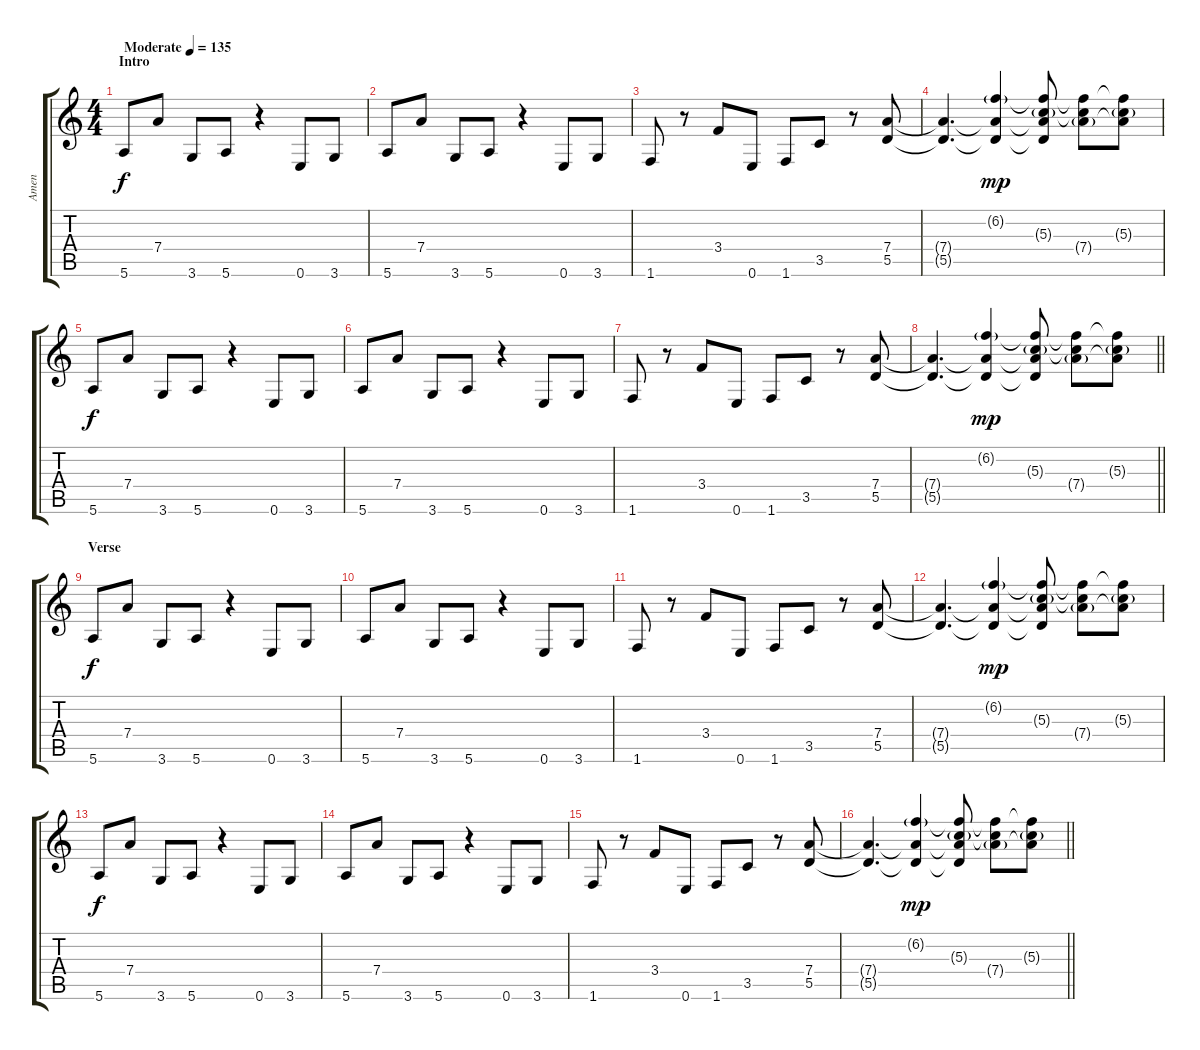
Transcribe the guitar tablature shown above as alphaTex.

\track ("Amen" "Amen") {instrument distortionguitar}
\staff {score tabs}
\tuning (E4 B3 G3 D3 A2 E2) {hide}
\ts (4 4)
\section ("" "Intro")
\tempo (135 "Moderate")
\clef g2
\ks c
5.6.8{dy f instrument distortionguitar} 7.4.8 3.6.8 5.6.8 r.4 0.6.8 3.6.8 |
5.6.8 7.4.8 3.6.8 5.6.8 r.4 0.6.8 3.6.8 |
1.6.8 r.8 3.4.8 0.6.8 1.6.8 3.5.8 r.8 (7.4 5.5).8 |
(7.4{t} 5.5{t}).4{d} (6.2{g} 7.4{t} 5.5{t}).4{dy mp} (6.2{t} 5.3{g} 7.4{t} 5.5{t}).8 (6.2{t} 5.3{t} 7.4{g}).8 (6.2{t} 5.3{g} 7.4{t}).8 |
5.6.8{dy f} 7.4.8 3.6.8 5.6.8 r.4 0.6.8 3.6.8 |
5.6.8 7.4.8 3.6.8 5.6.8 r.4 0.6.8 3.6.8 |
1.6.8 r.8 3.4.8 0.6.8 1.6.8 3.5.8 r.8 (7.4 5.5).8 |
\barLineRight lightlight
(7.4{t} 5.5{t}).4{d} (6.2{g} 7.4{t} 5.5{t}).4{dy mp} (6.2{t} 5.3{g} 7.4{t} 5.5{t}).8 (6.2{t} 5.3{t} 7.4{g}).8 (6.2{t} 5.3{g} 7.4{t}).8 |
\section ("" "Verse")
5.6.8{dy f} 7.4.8 3.6.8 5.6.8 r.4 0.6.8 3.6.8 |
5.6.8 7.4.8 3.6.8 5.6.8 r.4 0.6.8 3.6.8 |
1.6.8 r.8 3.4.8 0.6.8 1.6.8 3.5.8 r.8 (7.4 5.5).8 |
(7.4{t} 5.5{t}).4{d} (6.2{g} 7.4{t} 5.5{t}).4{dy mp} (6.2{t} 5.3{g} 7.4{t} 5.5{t}).8 (6.2{t} 5.3{t} 7.4{g}).8 (6.2{t} 5.3{g} 7.4{t}).8 |
5.6.8{dy f} 7.4.8 3.6.8 5.6.8 r.4 0.6.8 3.6.8 |
5.6.8 7.4.8 3.6.8 5.6.8 r.4 0.6.8 3.6.8 |
1.6.8 r.8 3.4.8 0.6.8 1.6.8 3.5.8 r.8 (7.4 5.5).8 |
\barLineRight lightlight
(7.4{t} 5.5{t}).4{d} (6.2{g} 7.4{t} 5.5{t}).4{dy mp} (6.2{t} 5.3{g} 7.4{t} 5.5{t}).8 (6.2{t} 5.3{t} 7.4{g}).8 (6.2{t} 5.3{g} 7.4{t}).8
